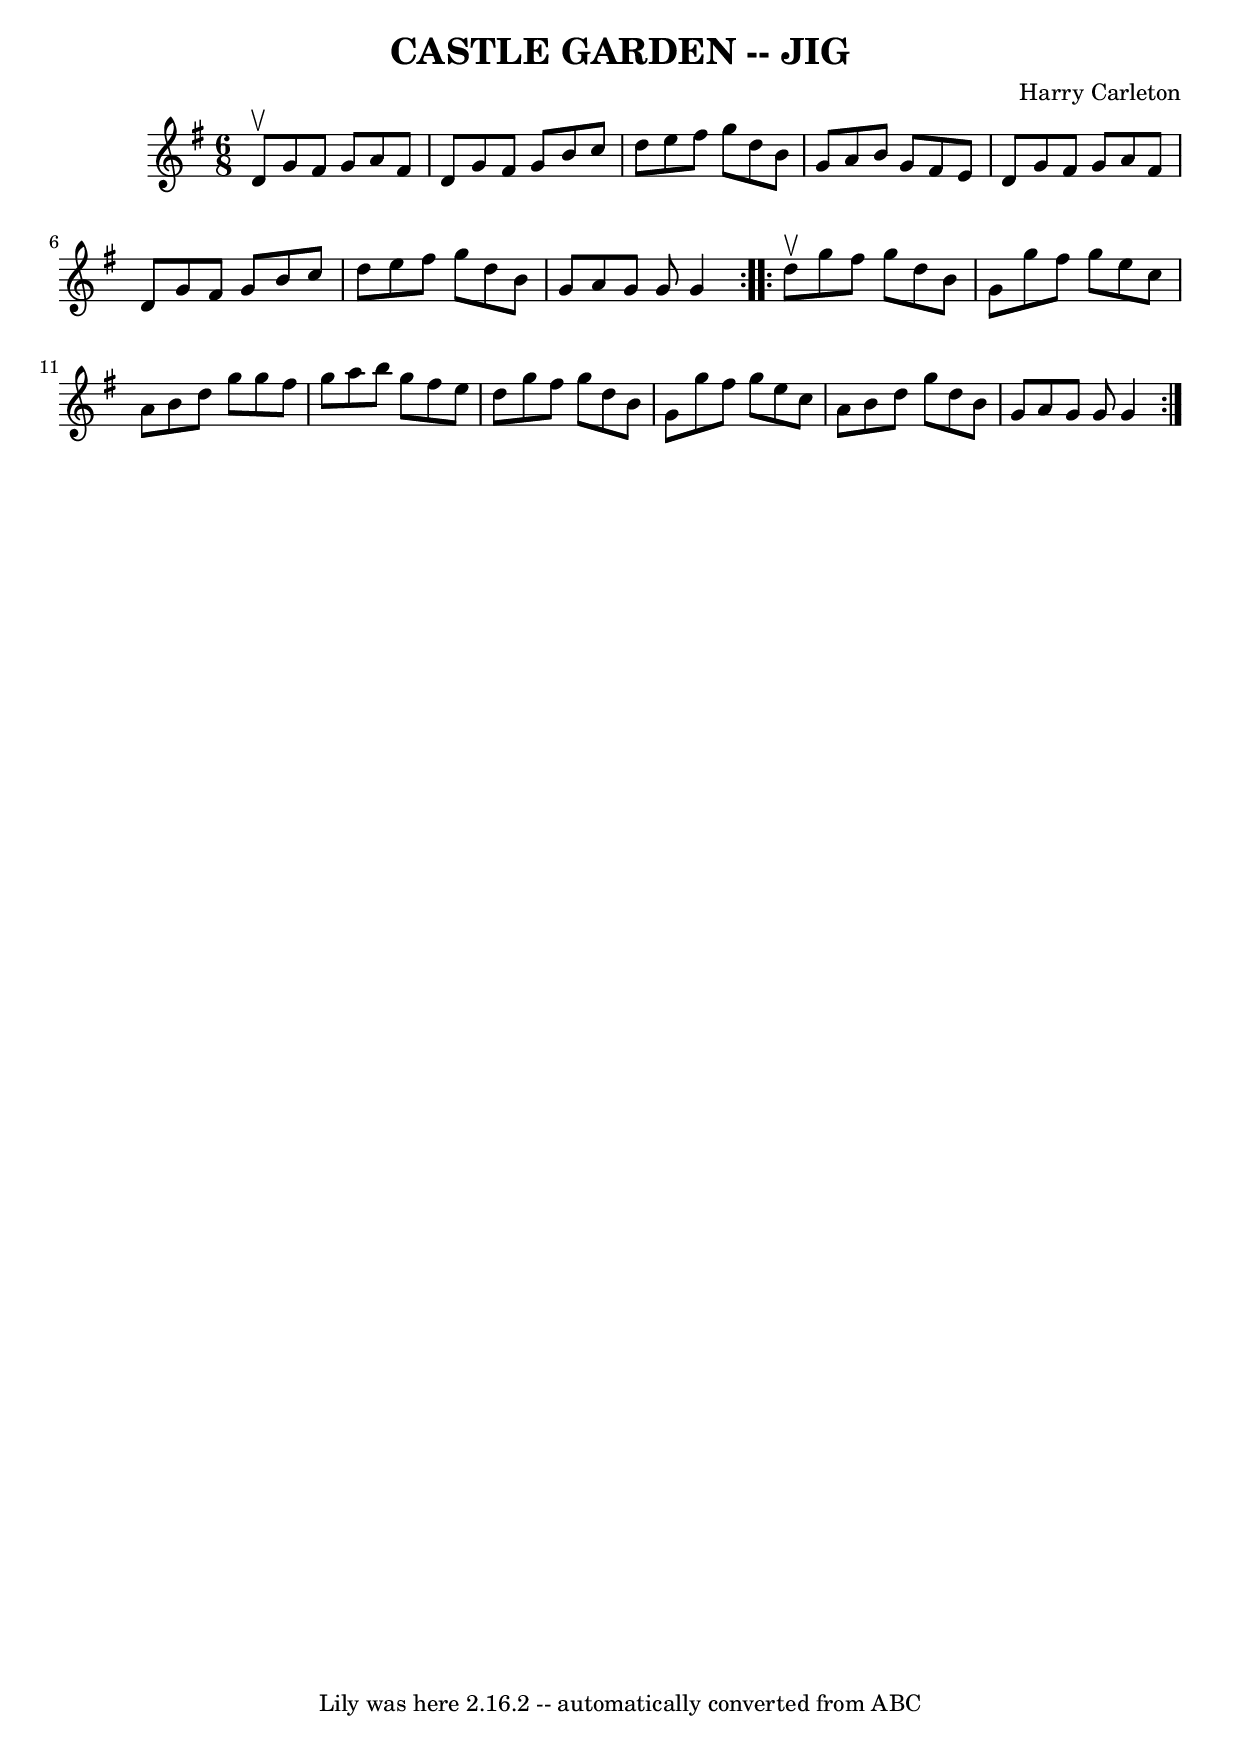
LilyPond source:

\version "2.16.2"
\include "Mammoth.ily"
\header {
  %% book = "Ryan's Mammoth Collection of Fiddle Tunes"
  composer = "Harry Carleton"
  crossRefNumber = "1"
  footnotes = ""
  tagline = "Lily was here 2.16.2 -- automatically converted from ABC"
  title = "CASTLE GARDEN -- JIG"

}
voicedefault =  {



  \repeat volta 2 {

    \time 6/8 
    \key g \major     d'8^\upbow        |
    g'8 fis'8 g'8         a'8 fis'8 d'8     |
    g'8 fis'8 g'8 b'8 c''8 d''8     |
    e''8 fis''8 g''8 d''8 b'8 g'8    |
    a'8         b'8 g'8 fis'8 e'8 d'8         |
    g'8 fis'8 g'8 a'8       fis'8 d'8     |
    g'8 fis'8 g'8 b'8 c''8 d''8     |
    e''8 fis''8 g''8 d''8 b'8 g'8    |
    a'8    
    g'8 g'8 g'4    
  }     
  \repeat volta 2 {     d''8^\upbow        |
         g''8 fis''8 g''8 d''8 b'8 g'8     |
    g''8 fis''8         g''8 e''8 c''8 a'8     |
    b'8 d''8 g''8 g''8 fis''8      g''8     |
    a''8 b''8 g''8 fis''8 e''8 d''8         |
    g''8 fis''8 g''8 d''8 b'8 g'8    |
    g''8         fis''8 g''8 e''8 c''8 a'8     |
    b'8 d''8 g''8 d''8      b'8 g'8     |
    a'8 g'8 g'8 g'4    
  }   

}

\score{
  <<

    \context Staff="default"
    {
      \voicedefault 
      
    }

  >>
  \layout {
    
  }
  \midi {
  }

}
